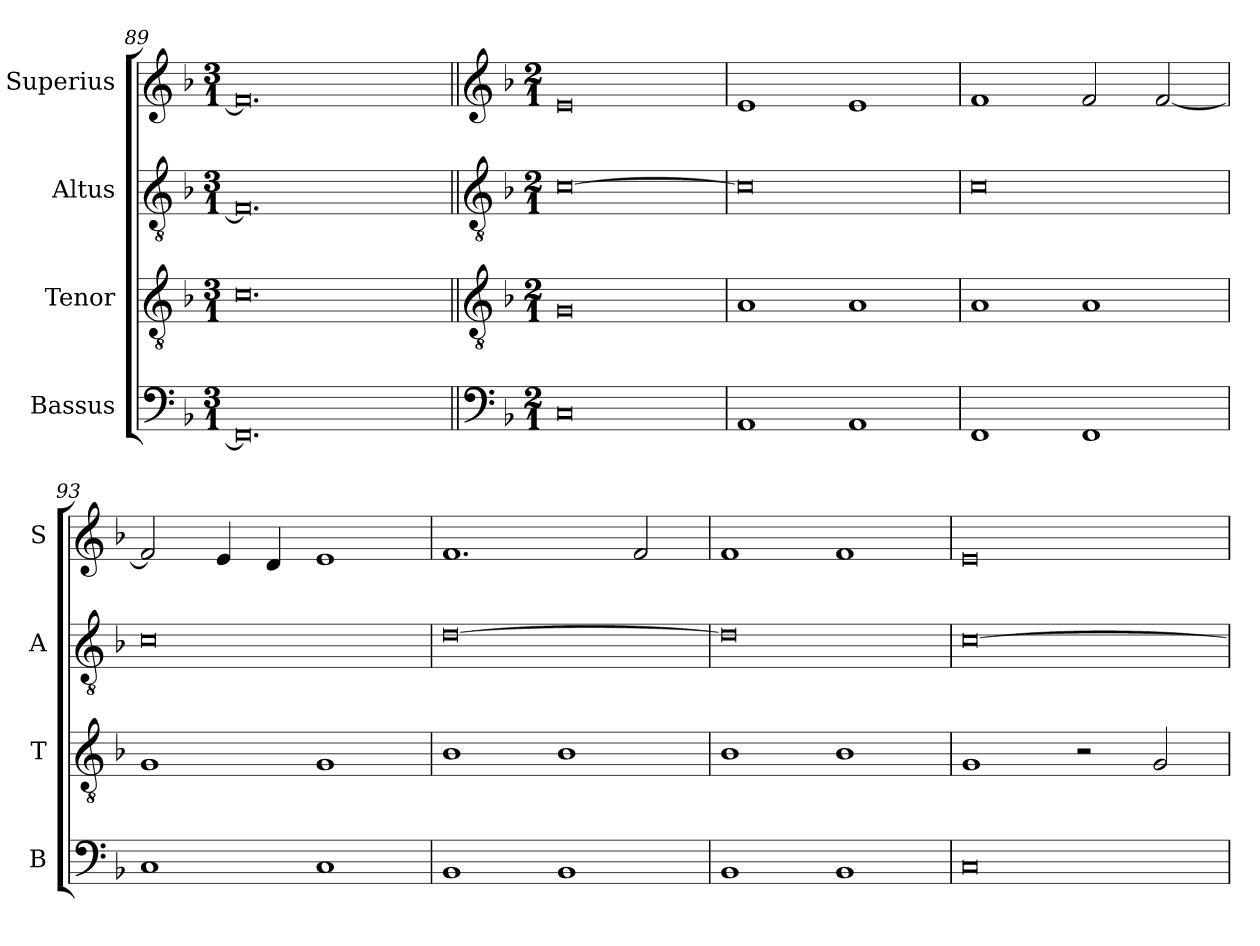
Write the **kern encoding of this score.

**kern	**kern	**kern	**kern
*part4	*part3	*part2	*part1
*staff4	*staff3	*staff2	*staff1
*I"Bassus	*I"Tenor	*I"Altus	*I"Superius
*I'B	*I'T	*I'A	*I'S
*clefF4	*clefGv2	*clefGv2	*clefG2
*k[b-]	*k[b-]	*k[b-]	*k[b-]
*M3/1	*M3/1	*M3/1	*M3/1
=89	=89	=89	=89
0.FF]	0.c	0.F]	0.f]
!!LO:LB:g=z
=90||	=90||	=90||	=90||
*clefF4	*clefGv2	*clefGv2	*clefG2
*k[b-]	*k[b-]	*k[b-]	*k[b-]
*M2/1	*M2/1	*M2/1	*M2/1
0C	0G	[0c	0e
=91	=91	=91	=91
1AA	1A	0c]	1e
1AA	1A	.	1e
=92	=92	=92	=92
1FF	1A	0c	1f
1FF	1A	.	2f/
.	.	.	[2f/
=93	=93	=93	=93
1C	1G	0c	2f/]
.	.	.	4e/
.	.	.	4d/
1C	1G	.	1e
=94	=94	=94	=94
1BB-	1B-	[0d	1.f
1BB-	1B-	.	.
.	.	.	2f/
=95	=95	=95	=95
1BB-	1B-	0d]	1f
1BB-	1B-	.	1f
=96	=96	=96	=96
0C	1G	[0c	0e
.	2r	.	.
.	2G/	.	.
=	=	=	=
*-	*-	*-	*-
